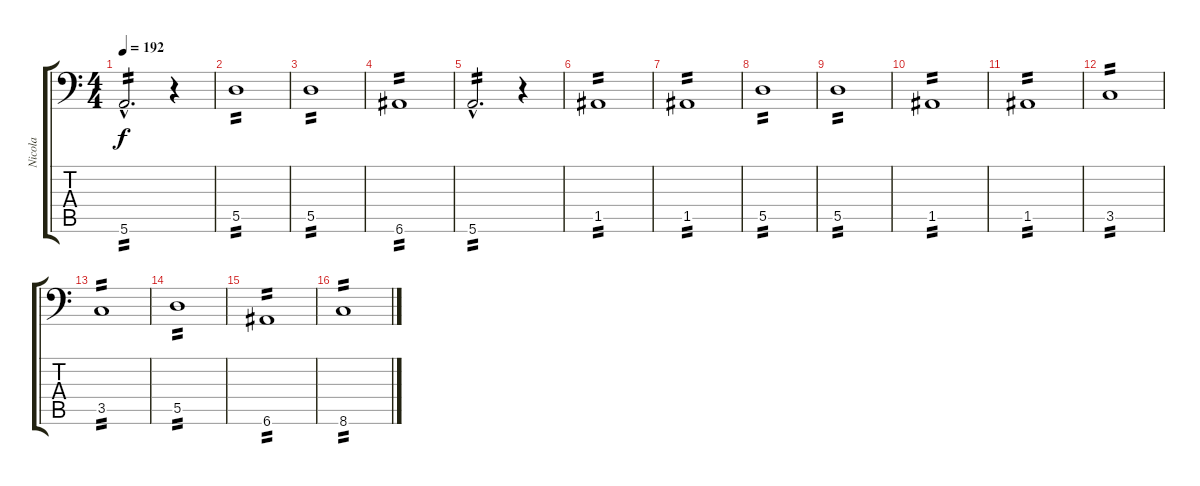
\track ("Nicola" "Nicola") {instrument electricbasspick}
\staff {score tabs}
\tuning (E3 B2 G2 D2 A1 E1) {hide}
\ts (4 4)
\tempo 192
\clef f4
\ks c
5.6{hac}.2{d tp 2 dy f} r.4 |
5.5.1{tp 2} |
5.5.1{tp 2} |
6.6.1{tp 2} |
5.6{hac}.2{d tp 2} r.4 |
1.5.1{tp 2} |
1.5.1{tp 2} |
5.5.1{tp 2} |
5.5.1{tp 2} |
1.5.1{tp 2} |
1.5.1{tp 2} |
3.5.1{tp 2} |
3.5.1{tp 2} |
5.5.1{tp 2} |
6.6.1{tp 2} |
8.6.1{tp 2}
